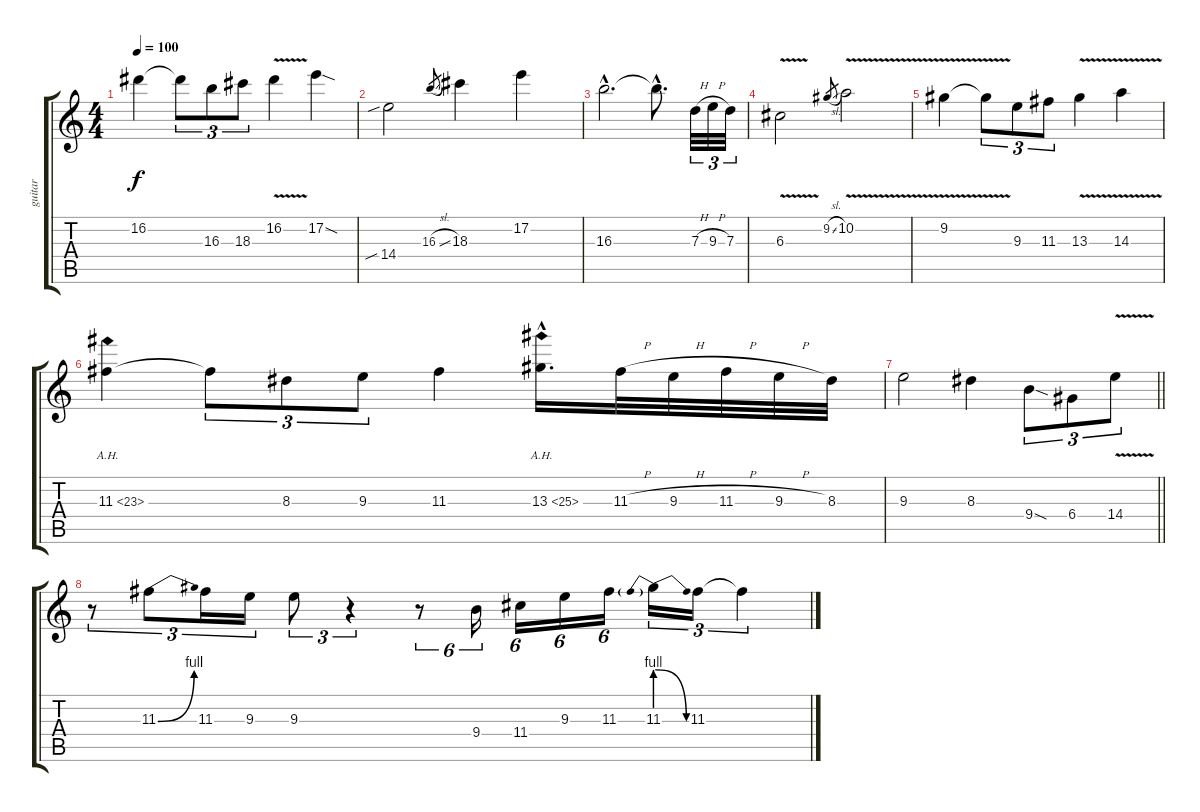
\track ("guitar" "guitar") {instrument overdrivenguitar}
\staff {score tabs}
\tuning (E4 B3 G3 D3 A2 E2) {hide}
\ts (4 4)
\tempo 100
\clef g2
\ks c
16.2.4{dy f} 16.2{t}.8{tu (3 2)} 16.3.8{tu (3 2)} 18.3.8{tu (3 2)} 16.2{v}.4 17.2{sod}.4 |
14.4{sib}.2 16.3{sl}.8{gr} 18.3.4 17.2.4 |
16.3{hac}.2{d} 16.3{hac t}.8{d} 7.3{h}.32{tu (3 2)} 9.3{h}.32{tu (3 2)} 7.3.32{tu (3 2)} |
6.3{v}.2 9.2{sl}.8{gr} 10.2{v}.2 |
9.2{v}.4 9.2{t}.8{tu (3 2)} 9.3.8{tu (3 2)} 11.3.8{tu (3 2)} 13.3{v}.4 14.3{v}.4 |
11.3{ah 12}.4 11.3{t}.8{tu (3 2)} 8.3.8{tu (3 2)} 9.3.8{tu (3 2)} 11.3.4 13.3{ah 12 hac}.16{d} 11.3{h}.32 9.3{h}.32 11.3{h}.32 9.3{h}.32 8.3.32 |
\barLineRight lightlight
9.3.2 8.3.4 9.4{sod}.8{tu (3 2)} 6.4.8{tu (3 2)} 14.4{v}.8{tu (3 2)} |
r.8{tu (3 2)} 11.3{be (bend 0 0 60 4)}.8{tu (3 2)} 11.3.16{tu (3 2)} 9.3.16{tu (3 2)} 9.3.8{tu (3 2)} r.4{tu (3 2)} r.8{tu (6 4)} 9.4.16{tu (6 4)} 11.4.16{tu (6 4)} 9.3.16{tu (6 4)} 11.3.16{tu (6 4)} 11.3{be (prebendrelease 0 4 60 0)}.16{tu (3 2)} 11.3.16{tu (3 2)} 11.3{t}.4{tu (3 2)}
